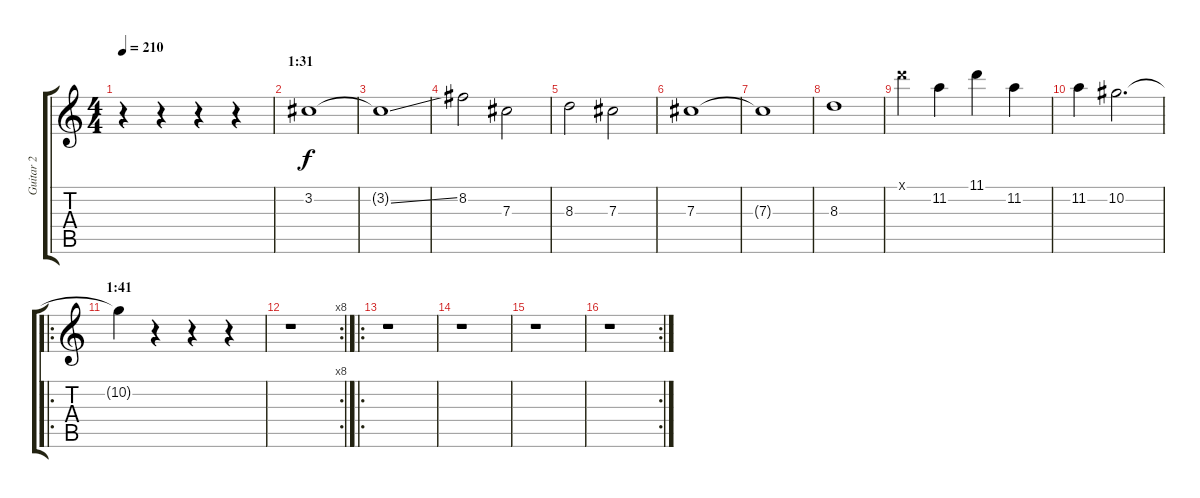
\track ("Guitar 2" "Guitar 2") {instrument distortionguitar}
\staff {score tabs}
\tuning (Eb4 Bb3 Gb3 Db3 Ab2 Db2) {hide}
\ts (4 4)
\tempo 210
\clef g2
\ks c
r.4{dy f} r.4 r.4 r.4 |
\section ("" "1:31")
3.2.1 |
3.2{ss t}.1 |
8.2.2 7.3.2 |
8.3.2 7.3.2 |
7.3.1 |
7.3{t}.1 |
8.3.1 |
11.1{x}.4 11.2.4 11.1.4 11.2.4 |
11.2.4 10.2.2{d} |
\ro
\section ("" "1:41")
10.2{t}.4 r.4 r.4 r.4 |
\rc 8
r.1 |
\ro
r.1 |
r.1 |
r.1 |
\rc 2
r.1
